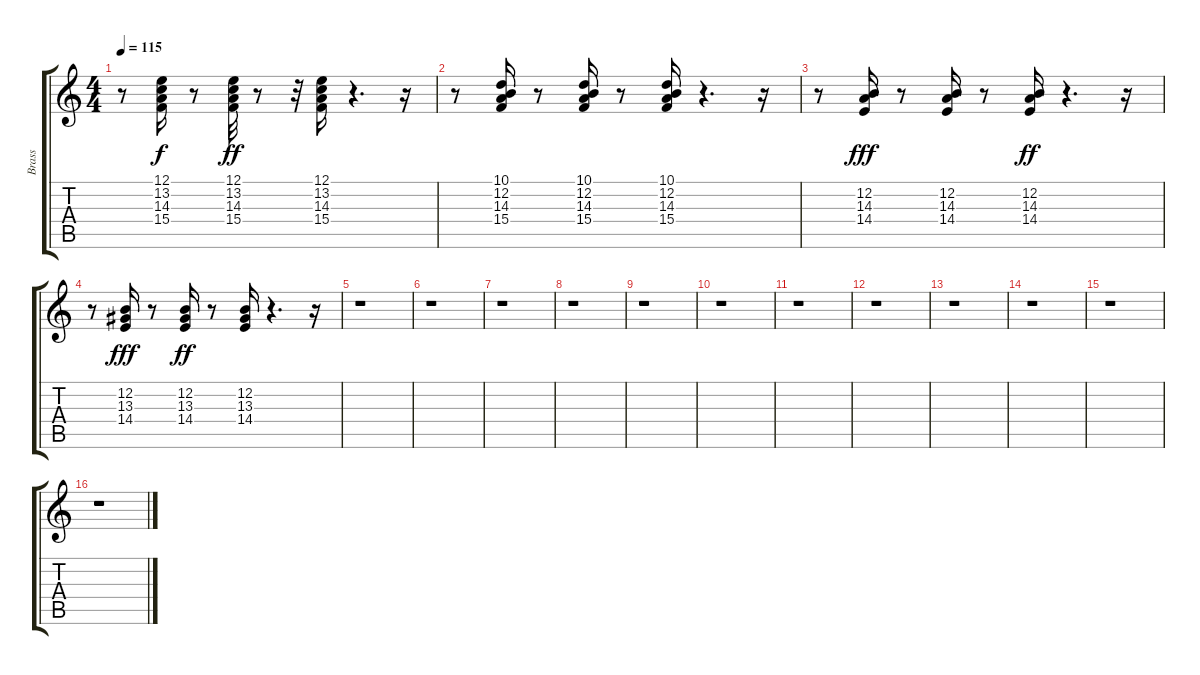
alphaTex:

\track ("Brass" "Brass") {instrument brasssection}
\staff {score tabs}
\tuning (E4 B3 G3 D3 A2 E2) {hide}
\ts (4 4)
\tempo 115
\clef g2
\ks c
r.8{dy ff} (12.1 13.2 14.3 15.4).16{dy f} r.8 (12.1 13.2 14.3 15.4).32{dy ff} r.8 r.32 (12.1 13.2 14.3 15.4).16 r.4{d} r.16 |
r.8 (10.1 12.2 14.3 15.4).16 r.8 (10.1 12.2 14.3 15.4).16 r.8 (10.1 12.2 14.3 15.4).16 r.4{d} r.16 |
r.8 (12.2 14.3 14.4).16{dy fff} r.8 (12.2 14.3 14.4).16 r.8 (12.2 14.3 14.4).16{dy ff} r.4{d} r.16 |
r.8 (12.2 13.3 14.4).16{dy fff} r.8 (12.2 13.3 14.4).16{dy ff} r.8 (12.2 13.3 14.4).16 r.4{d} r.16 |
r.1 |
r.1 |
r.1 |
r.1 |
r.1 |
r.1 |
r.1 |
r.1 |
r.1 |
r.1 |
r.1 |
r.1
